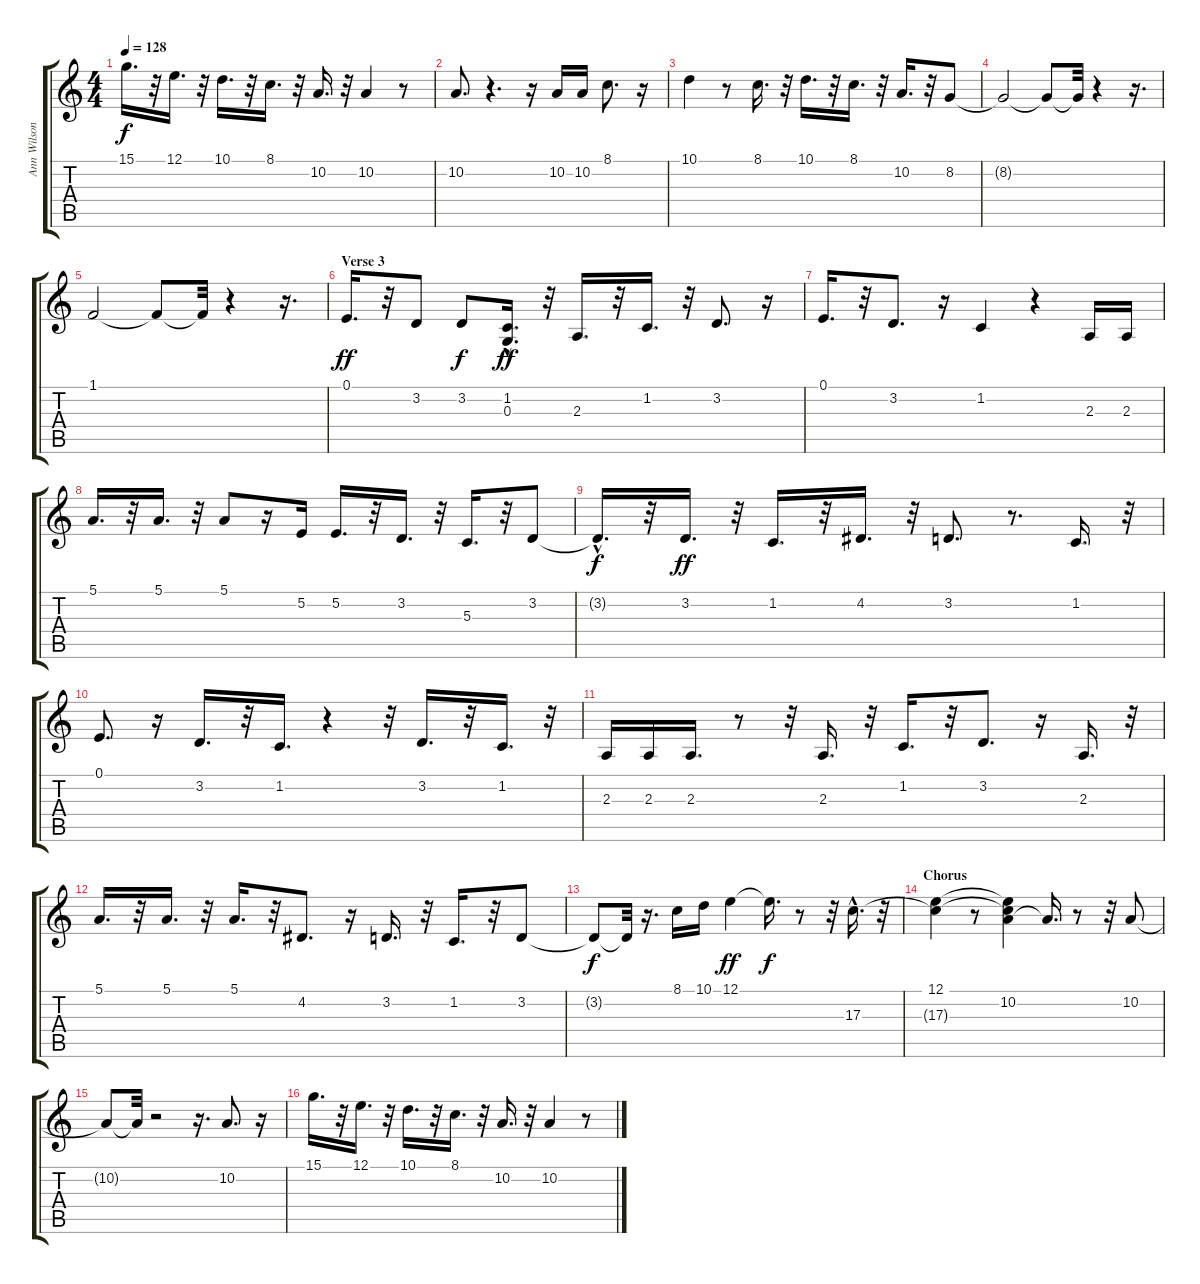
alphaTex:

\track ("Ann Wilson" "Ann Wilson") {instrument flute}
\staff {score tabs}
\tuning (E4 B3 G3 D3 A2 E2) {hide}
\ts (4 4)
\tempo 128
\clef g2
\ks c
15.1.16{d dy f} r.32 12.1.16{d} r.32 10.1.16{d} r.32 8.1.16{d} r.32 10.2.16{d} r.32 10.2.4 r.8 |
10.2.8{d} r.4{d} r.16 10.2.16 10.2.16 8.1.8{d} r.16 |
10.1.4 r.8 8.1.16{d} r.32 10.1.16{d} r.32 8.1.16{d} r.32 10.2.16{d} r.32 8.2.8 |
8.2{t}.2 8.2{t}.8 8.2{t}.32 r.4 r.16{d} |
1.1.2 1.1{t}.8 1.1{t}.32 r.4 r.16{d} |
\section ("" "Verse 3")
0.1.16{d dy ff} r.32 3.2.8 3.2.8{dy f} (1.2 0.3{hac}).16{d dy ff} r.32 2.3.16{d} r.32 1.2.16{d} r.32 3.2.8{d} r.16 |
0.1.16{d} r.32 3.2.8{d} r.16 1.2.4 r.4 2.3.16 2.3.16 |
5.1.16{d} r.32 5.1.16{d} r.32 5.1.8 r.16 5.2.16 5.2.16{d} r.32 3.2.16{d} r.32 5.3.16{d} r.32 3.2.8 |
3.2{hac t}.16{d dy f} r.32 3.2.16{d dy ff} r.32 1.2.16{d} r.32 4.2.16{d} r.32 3.2.8{d} r.8{d} 1.2.16{d} r.32 |
0.1.8{d} r.16 3.2.16{d} r.32 1.2.16{d} r.4 r.32 3.2.16{d} r.32 1.2.16{d} r.32 |
2.3.16 2.3.16 2.3.16{d} r.8 r.32 2.3.16{d} r.32 1.2.16{d} r.32 3.2.8{d} r.16 2.3.16{d} r.32 |
5.1.16{d} r.32 5.1.16{d} r.32 5.1.16{d} r.32 4.2.8{d} r.16 3.2.16{d} r.32 1.2.16{d} r.32 3.2.8 |
3.2{t}.8{dy f} 3.2{t}.32 r.16{d} 8.1.16 10.1.16 12.1.4{dy ff} 12.1{t}.16{d dy f} r.8 r.32 17.3{hac}.16{d} r.32 |
\section ("" "Chorus")
(12.1 17.3{t}).4 r.8 (12.1{t} 10.2 17.3{t}).4 10.2{t}.16{d} r.8 r.32 10.2.8 |
10.2{t}.8 10.2{t}.32 r.2 r.16{d} 10.2.8{d} r.16 |
15.1.16{d} r.32 12.1.16{d} r.32 10.1.16{d} r.32 8.1.16{d} r.32 10.2.16{d} r.32 10.2.4 r.8
